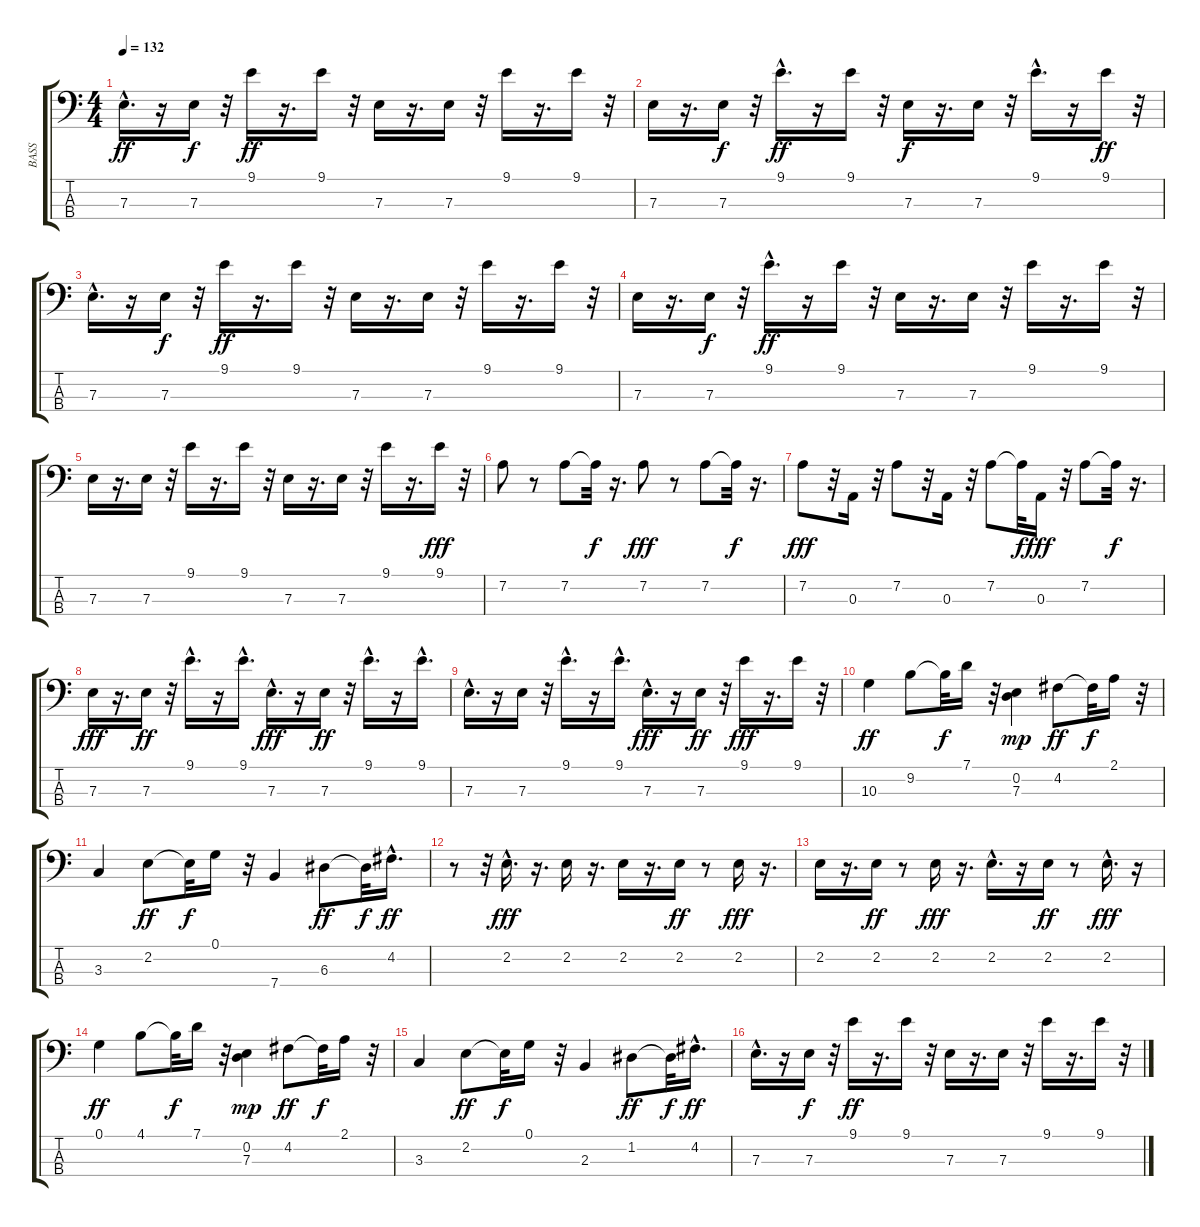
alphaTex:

\track ("BASS    " "BASS    ") {instrument electricbasspick}
\staff {score tabs}
\tuning (G2 D2 A1 E1) {hide}
\ts (4 4)
\tempo 132
\clef f4
\ks c
7.3{hac}.16{d dy ff} r.16 7.3.16{dy f} r.32 9.1.16{dy ff} r.16{d} 9.1.16 r.32 7.3.16 r.16{d} 7.3.16 r.32 9.1.16 r.16{d} 9.1.16 r.32 |
7.3.16 r.16{d} 7.3.16{dy f} r.32 9.1{hac}.16{d dy ff} r.16 9.1.16 r.32 7.3.16{dy f} r.16{d} 7.3.16 r.32 9.1{hac}.16{d} r.16 9.1.16{dy ff} r.32 |
7.3{hac}.16{d} r.16 7.3.16{dy f} r.32 9.1.16{dy ff} r.16{d} 9.1.16 r.32 7.3.16 r.16{d} 7.3.16 r.32 9.1.16 r.16{d} 9.1.16 r.32 |
7.3.16 r.16{d} 7.3.16{dy f} r.32 9.1{hac}.16{d dy ff} r.16 9.1.16 r.32 7.3.16 r.16{d} 7.3.16 r.32 9.1.16 r.16{d} 9.1.16 r.32 |
7.3.16 r.16{d} 7.3.16 r.32 9.1.16 r.16{d} 9.1.16 r.32 7.3.16 r.16{d} 7.3.16 r.32 9.1.16 r.16{d} 9.1.16{dy fff} r.32 |
7.2.8 r.8 7.2.8 7.2{t}.32{dy f} r.16{d} 7.2.8{dy fff} r.8 7.2.8 7.2{t}.32{dy f} r.16{d} |
7.2.8{dy fff} r.32 0.3.16 r.32 7.2.8 r.32 0.3.16 r.32 7.2.8 7.2{t}.32{dy f} 0.3.16{dy fff} r.32 7.2.8 7.2{t}.32{dy f} r.16{d} |
7.3.16{dy fff} r.16{d} 7.3.16{dy ff} r.32 9.1{hac}.16{d} r.16 9.1{hac}.16{d} 7.3{hac}.16{d dy fff} r.16 7.3.16{dy ff} r.32 9.1{hac}.16{d} r.16 9.1{hac}.16{d} |
7.3{hac}.16{d} r.16 7.3.16 r.32 9.1{hac}.16{d} r.16 9.1{hac}.16{d} 7.3{hac}.16{d dy fff} r.16 7.3.16{dy ff} r.32 9.1.16{dy fff} r.16{d} 9.1.16 r.32 |
10.3.4{dy ff} 9.2.8 9.2{t}.32{dy f} 7.1.16 r.32 (0.2 7.3).4{dy mp} 4.2.8{dy ff} 4.2{t}.32{dy f} 2.1.16 r.32 |
3.3.4 2.2.8{dy ff} 2.2{t}.32{dy f} 0.1.16 r.32 7.4.4 6.3.8{dy ff} 6.3{t}.32{dy f} 4.2{hac}.16{d dy ff} |
r.8 r.32 2.2{hac}.16{d dy fff} r.16{d} 2.2.16 r.16{d} 2.2.16 r.16{d} 2.2.16{dy ff} r.8 2.2.16{dy fff} r.16{d} |
2.2.16 r.16{d} 2.2.16{dy ff} r.8 2.2.16{dy fff} r.16{d} 2.2{hac}.16{d} r.16 2.2.16{dy ff} r.8 2.2{hac}.16{d dy fff} r.16 |
0.1.4{dy ff} 4.1.8 4.1{t}.32{dy f} 7.1.16 r.32 (0.2 7.3).4{dy mp} 4.2.8{dy ff} 4.2{t}.32{dy f} 2.1.16 r.32 |
3.3.4 2.2.8{dy ff} 2.2{t}.32{dy f} 0.1.16 r.32 2.3.4 1.2.8{dy ff} 1.2{t}.32{dy f} 4.2{hac}.16{d dy ff} |
7.3{hac}.16{d} r.16 7.3.16{dy f} r.32 9.1.16{dy ff} r.16{d} 9.1.16 r.32 7.3.16 r.16{d} 7.3.16 r.32 9.1.16 r.16{d} 9.1.16 r.32
